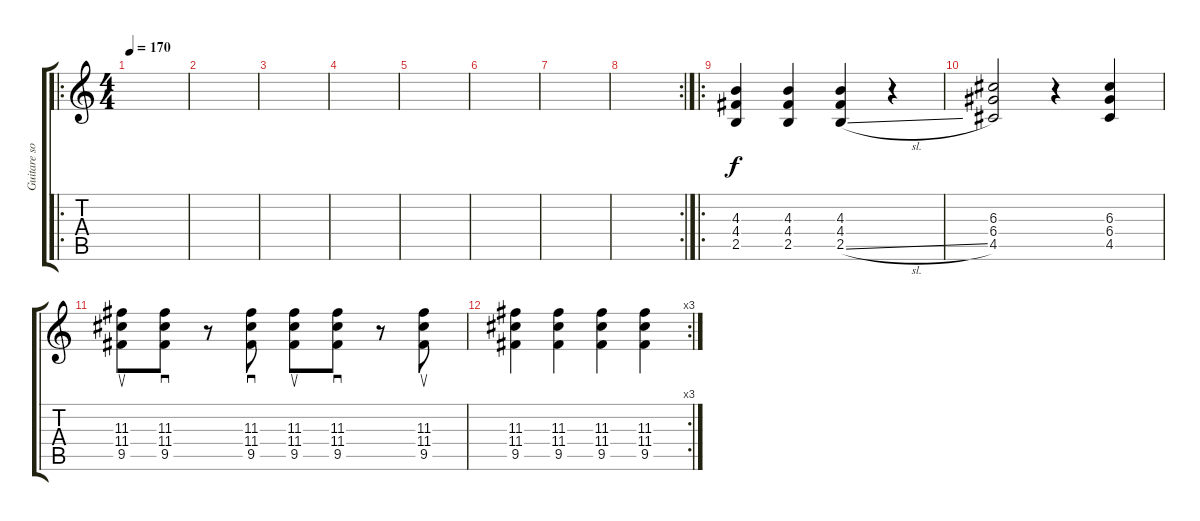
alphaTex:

\track ("Guitare solo" "Guitare so") {instrument overdrivenguitar}
\staff {score tabs}
\tuning (E4 B3 G3 D3 A2 E2) {hide}
\ro
\ts (4 4)
\tempo 170
\clef g2
\ks c
|
|
|
|
|
|
|
\rc 2
|
\ro
(4.3 4.4 2.5).4 (4.3 4.4 2.5).4 (4.3 4.4 2.5{sl}).4 r.4 |
(6.3 6.4 4.5).2 r.4 (6.3 6.4 4.5).4 |
(11.3 11.4 9.5).8{su} (11.3 11.4 9.5).8{sd} r.8 (11.3 11.4 9.5).8{sd} (11.3 11.4 9.5).8{su} (11.3 11.4 9.5).8{sd} r.8 (11.3 11.4 9.5).8{su} |
\rc 3
(11.3 11.4 9.5).4 (11.3 11.4 9.5).4 (11.3 11.4 9.5).4 (11.3 11.4 9.5).4
